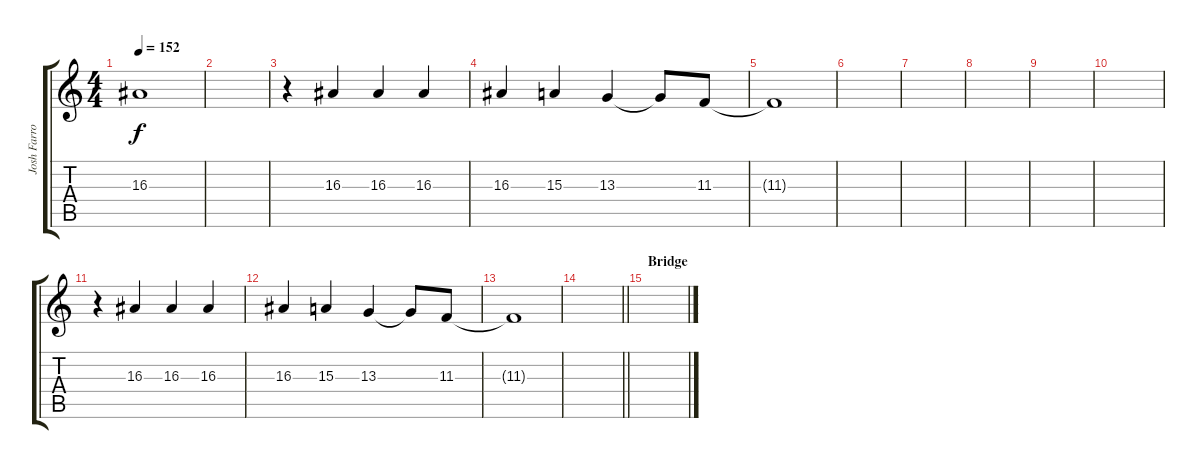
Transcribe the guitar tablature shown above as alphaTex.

\track ("Josh Farro - Vocals" "Josh Farro") {mute instrument clarinet}
\staff {score tabs}
\tuning (Eb4 Bb3 Gb3 Db3 Ab2 Db2) {hide}
\ts (4 4)
\tempo 152
\clef g2
\ks c
16.3{t}.1{dy f} |
|
r.4 16.3.4 16.3.4 16.3.4 |
16.3.4 15.3.4 13.3.4 13.3{t}.8 11.3.8 |
11.3{t}.1 |
|
|
|
|
|
r.4 16.3.4 16.3.4 16.3.4 |
16.3.4 15.3.4 13.3.4 13.3{t}.8 11.3.8 |
11.3{t}.1 |
\barLineRight lightlight
|
\section ("" "Bridge")
